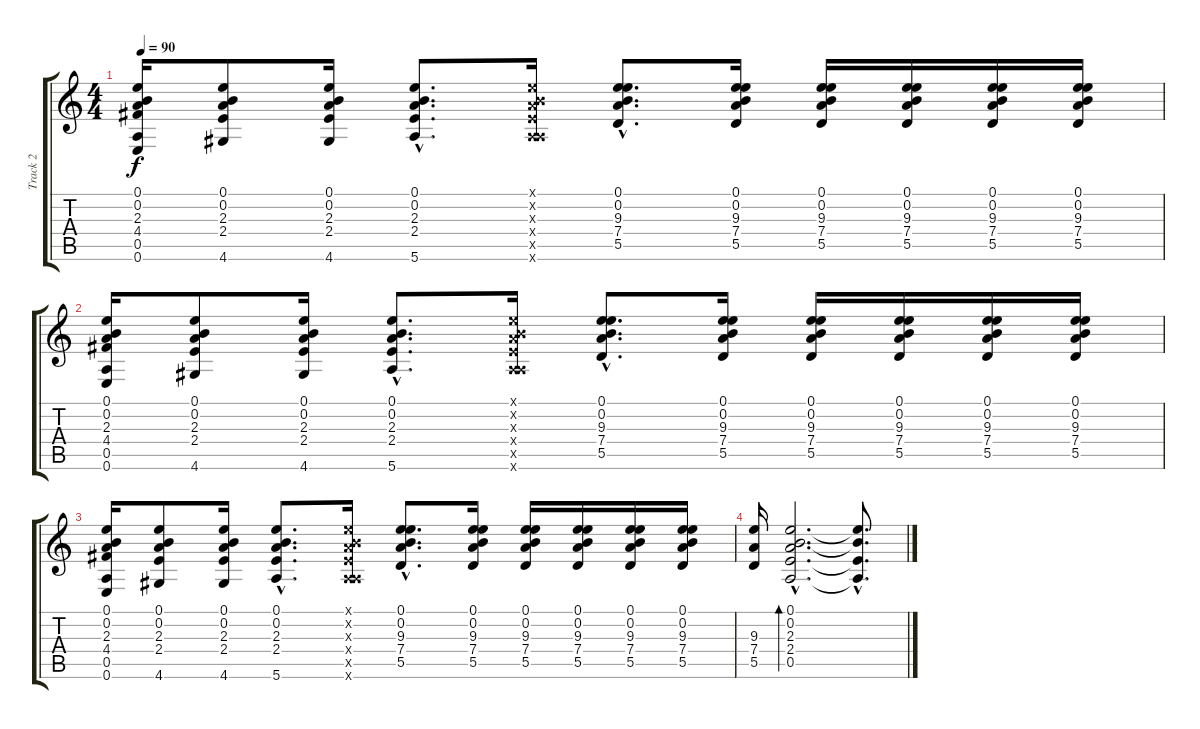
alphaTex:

\track ("Track 2" "Track 2") {instrument acousticguitarsteel}
\staff {score tabs}
\tuning (E4 B3 G3 D3 A2 E2) {hide}
\ts (4 4)
\tempo 90
\clef g2
\ks c
(0.1 0.2 2.3 4.4 0.5 0.6).16{dy f} (0.1 0.2 2.3 2.4 4.6).8 (0.1 0.2 2.3 2.4 4.6).16 (0.1{hac} 0.2{hac} 2.3{hac} 2.4{hac} 5.6{hac}).8{d} (0.1{x} 0.2{x} 2.3{x} 2.4{x} 0.5{x} 5.6{x}).16 (0.1{hac} 0.2{hac} 9.3{hac} 7.4{hac} 5.5{hac}).8{d} (0.1 0.2 9.3 7.4 5.5).16 (0.1 0.2 9.3 7.4 5.5).16 (0.1 0.2 9.3 7.4 5.5).16 (0.1 0.2 9.3 7.4 5.5).16 (0.1 0.2 9.3 7.4 5.5).16 |
(0.1 0.2 2.3 4.4 0.5 0.6).16 (0.1 0.2 2.3 2.4 4.6).8 (0.1 0.2 2.3 2.4 4.6).16 (0.1{hac} 0.2{hac} 2.3{hac} 2.4{hac} 5.6{hac}).8{d} (0.1{x} 0.2{x} 2.3{x} 2.4{x} 0.5{x} 5.6{x}).16 (0.1{hac} 0.2{hac} 9.3{hac} 7.4{hac} 5.5{hac}).8{d} (0.1 0.2 9.3 7.4 5.5).16 (0.1 0.2 9.3 7.4 5.5).16 (0.1 0.2 9.3 7.4 5.5).16 (0.1 0.2 9.3 7.4 5.5).16 (0.1 0.2 9.3 7.4 5.5).16 |
(0.1 0.2 2.3 4.4 0.5 0.6).16 (0.1 0.2 2.3 2.4 4.6).8 (0.1 0.2 2.3 2.4 4.6).16 (0.1{hac} 0.2{hac} 2.3{hac} 2.4{hac} 5.6{hac}).8{d} (0.1{x} 0.2{x} 2.3{x} 2.4{x} 0.5{x} 5.6{x}).16 (0.1{hac} 0.2{hac} 9.3{hac} 7.4{hac} 5.5{hac}).8{d} (0.1 0.2 9.3 7.4 5.5).16 (0.1 0.2 9.3 7.4 5.5).16 (0.1 0.2 9.3 7.4 5.5).16 (0.1 0.2 9.3 7.4 5.5).16 (0.1 0.2 9.3 7.4 5.5).16 |
(9.3 7.4 5.5).16 (0.1{hac} 0.2{hac} 2.3{hac} 2.4{hac} 0.5{hac}).2{d bd 120} (0.1{hac t} 0.2{hac t} 2.4{hac t} 0.5{hac t}).8{d}
